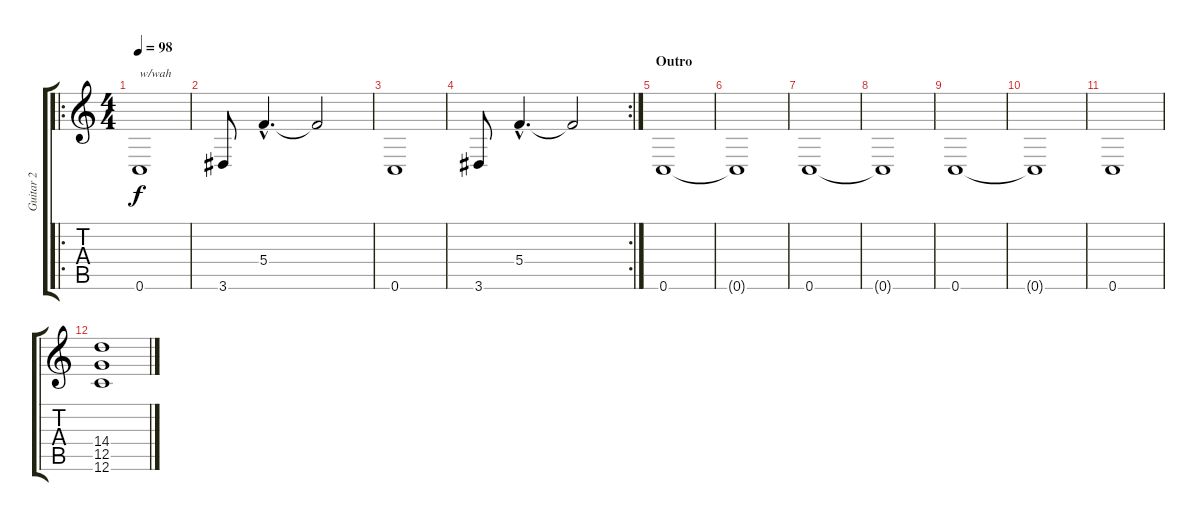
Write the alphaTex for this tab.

\track ("Guitar 2" "Guitar 2") {instrument electricguitarclean}
\staff {score tabs}
\tuning (D4 A3 F3 C3 G2 C2) {hide}
\ro
\ts (4 4)
\tempo 98
\clef g2
\ks c
0.6.1{txt "w/wah" dy f} |
3.6.8 5.4{hac}.4{d} 5.4{t}.2 |
0.6.1 |
\rc 2
3.6.8 5.4{hac}.4{d} 5.4{t}.2 |
\section ("" "Outro")
0.6.1 |
0.6{t}.1 |
0.6.1 |
0.6{t}.1 |
0.6.1 |
0.6{t}.1 |
0.6.1 |
(14.4 12.5 12.6).1
